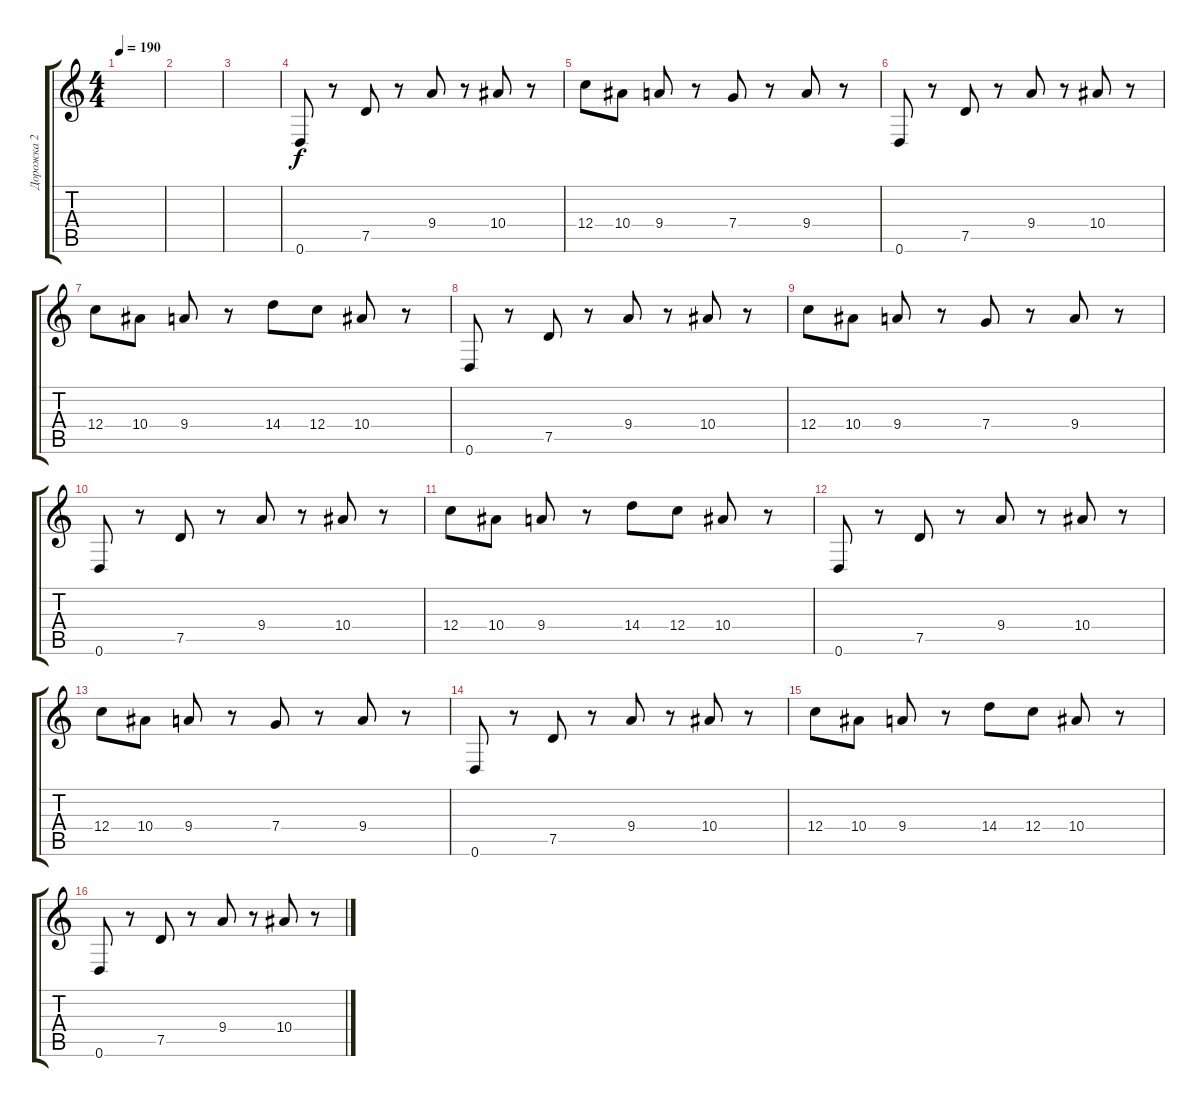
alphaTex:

\track ("Дорожка 2" "Дорожка 2") {instrument acousticguitarnylon}
\staff {score tabs}
\tuning (D4 A3 F3 C3 G2 D2) {hide}
\ts (4 4)
\tempo 190
\clef g2
\ks c
|
|
|
0.6.8 r.8 7.5.8 r.8 9.4.8 r.8 10.4.8 r.8 |
12.4.8 10.4.8 9.4.8 r.8 7.4.8 r.8 9.4.8 r.8 |
0.6.8 r.8 7.5.8 r.8 9.4.8 r.8 10.4.8 r.8 |
12.4.8 10.4.8 9.4.8 r.8 14.4.8 12.4.8 10.4.8 r.8 |
0.6.8 r.8 7.5.8 r.8 9.4.8 r.8 10.4.8 r.8 |
12.4.8 10.4.8 9.4.8 r.8 7.4.8 r.8 9.4.8 r.8 |
0.6.8 r.8 7.5.8 r.8 9.4.8 r.8 10.4.8 r.8 |
12.4.8 10.4.8 9.4.8 r.8 14.4.8 12.4.8 10.4.8 r.8 |
0.6.8 r.8 7.5.8 r.8 9.4.8 r.8 10.4.8 r.8 |
12.4.8 10.4.8 9.4.8 r.8 7.4.8 r.8 9.4.8 r.8 |
0.6.8 r.8 7.5.8 r.8 9.4.8 r.8 10.4.8 r.8 |
12.4.8 10.4.8 9.4.8 r.8 14.4.8 12.4.8 10.4.8 r.8 |
0.6.8 r.8 7.5.8 r.8 9.4.8 r.8 10.4.8 r.8
